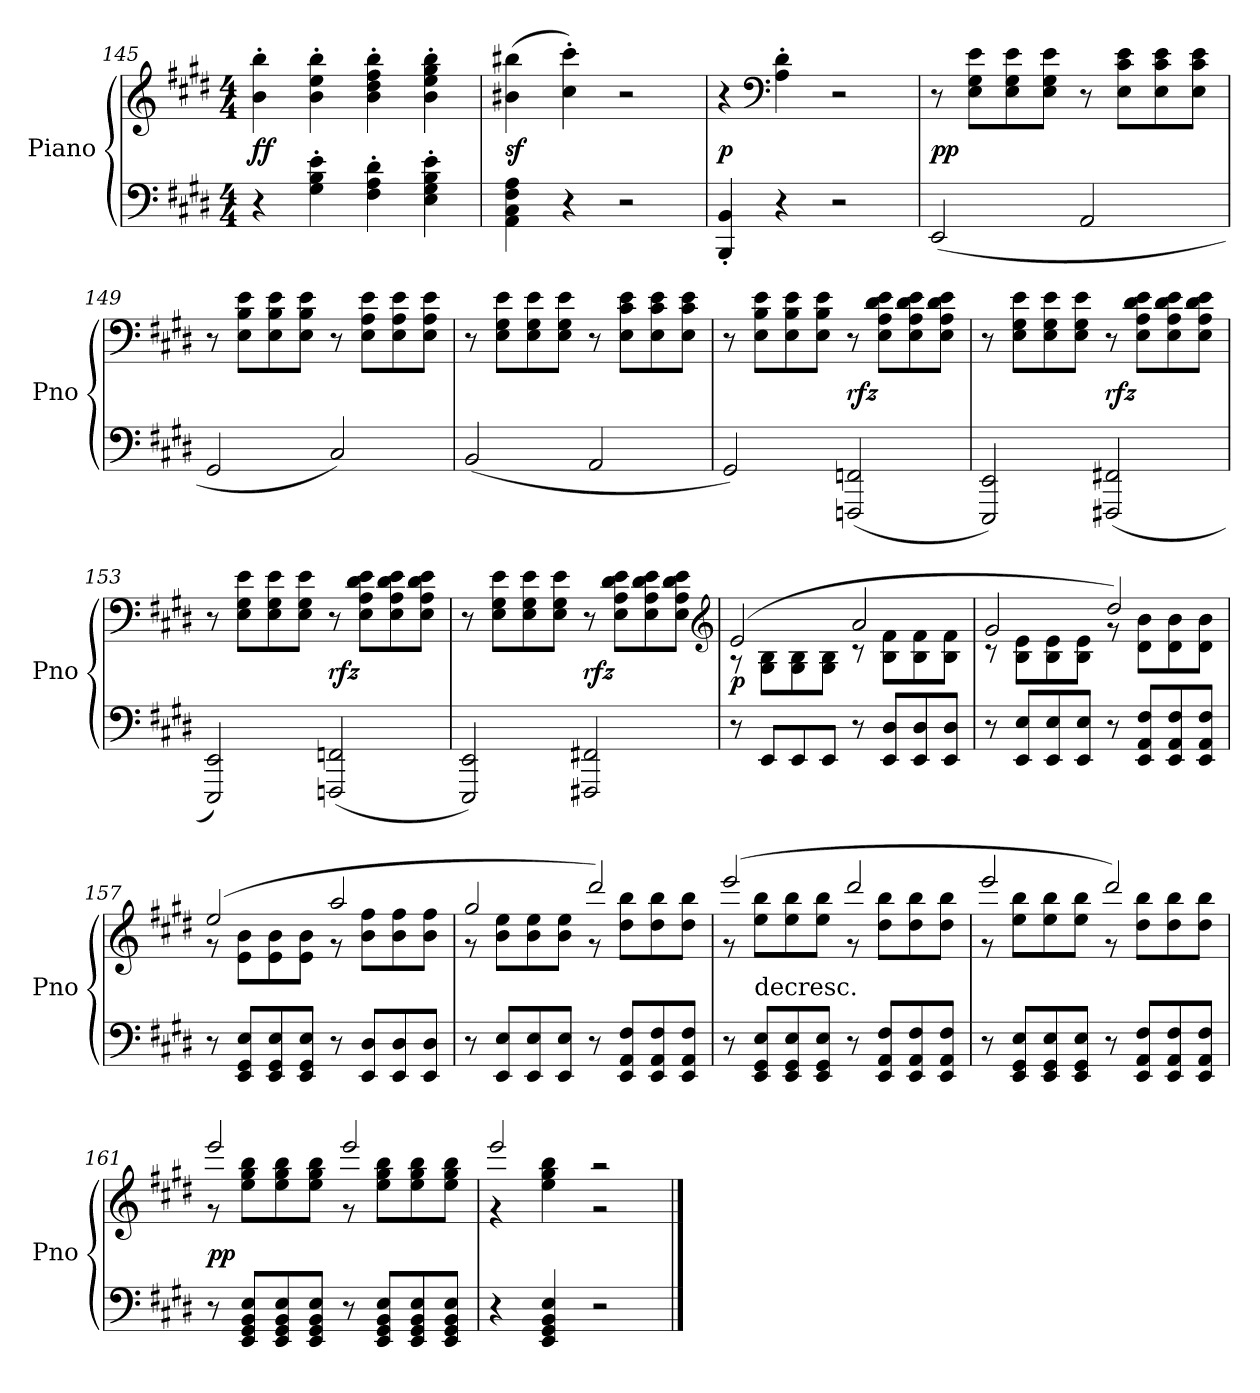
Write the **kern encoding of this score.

**kern	**kern	**dynam
*part1	*part1	*part1
*staff2	*staff1	*staff1/2
*I"Piano	*	*
*I'Pno	*	*
*clefF4	*clefG2	*
*k[f#c#g#d#]	*k[f#c#g#d#]	*
*E:	*E:	*
*M4/4	*M4/4	*
=145	=145	=145
4r	4b' 4bb'	ff
4G#' 4B' 4e'	4b' 4ee' 4bb'	.
4F#' 4A' 4d#'	4b' 4dd#' 4ff#' 4bb'	.
4E' 4G#' 4B' 4e'	4b' 4ee' 4gg#' 4bb'	.
=146	=146	=146
4AA 4C# 4F# 4A	(4b#X 4bb#X	sf
4r	4cc#' 4ccc#')	.
2r	2r	.
=147	=147	=147
4BBB' 4BB'	4r	p
*	*clefF4	*
4r	4A' 4d#'	.
2r	2r	.
!!LO:LB:g=z
=148	=148	=148
(2EE	8r	pp
.	8E 8G# 8eL	.
.	8E 8G# 8e	.
.	8E 8G# 8eJ	.
2AA	8r	.
.	8E 8c# 8eL	.
.	8E 8c# 8e	.
.	8E 8c# 8eJ	.
=149	=149	=149
2GG#	8r	.
.	8E 8B 8eL	.
.	8E 8B 8e	.
.	8E 8B 8eJ	.
2C#)	8r	.
.	8E 8A 8eL	.
.	8E 8A 8e	.
.	8E 8A 8eJ	.
=150	=150	=150
(2BB	8r	.
.	8E 8G# 8eL	.
.	8E 8G# 8e	.
.	8E 8G# 8eJ	.
2AA	8r	.
.	8E 8c# 8eL	.
.	8E 8c# 8e	.
.	8E 8c# 8eJ	.
=151	=151	=151
2GG#)	8r	.
.	8E 8B 8eL	.
.	8E 8B 8e	.
.	8E 8B 8eJ	.
(2FFFn 2FFn	8r	rfz
.	8E 8A 8d# 8eL	.
.	8E 8A 8d# 8e	.
.	8E 8A 8d# 8eJ	.
=152	=152	=152
2EEE 2EE)	8r	.
.	8E 8G# 8eL	.
.	8E 8G# 8e	.
.	8E 8G# 8eJ	.
(2FFF#X 2FF#X	8r	rfz
.	8E 8A 8d# 8eL	.
.	8E 8A 8d# 8e	.
.	8E 8A 8d# 8eJ	.
!!LO:LB:g=z
=153	=153	=153
2EEE 2EE)	8r	.
.	8E 8G# 8eL	.
.	8E 8G# 8e	.
.	8E 8G# 8eJ	.
(2FFFn 2FFn	8r	rfz
.	8E 8A 8d# 8eL	.
.	8E 8A 8d# 8e	.
.	8E 8A 8d# 8eJ	.
=154	=154	=154
2EEE 2EE)	8r	.
.	8E 8G# 8eL	.
.	8E 8G# 8e	.
.	8E 8G# 8eJ	.
2FFF#X 2FF#X	8r	rfz
.	8E 8A 8d# 8eL	.
.	8E 8A 8d# 8e	.
.	8E 8A 8d# 8eJ	.
*	*clefG2	*
=155	=155	=155
*	*^	*
8r	(2e	8r	p
8EEL	.	8G# 8BL	.
8EE	.	8G# 8B	.
8EEJ	.	8G# 8BJ	.
8r	2a	8rc	.
8EE 8D#L	.	8B 8f#L	.
8EE 8D#	.	8B 8f#	.
8EE 8D#J	.	8B 8f#J	.
=156	=156	=156	=156
8r	2g#	8rc	.
8EE 8EL	.	8B 8eL	.
8EE 8E	.	8B 8e	.
8EE 8EJ	.	8B 8eJ	.
8r	2dd#)	8rg	.
8EE 8AA 8F#L	.	8d# 8bL	.
8EE 8AA 8F#	.	8d# 8b	.
8EE 8AA 8F#J	.	8d# 8bJ	.
=157	=157	=157	=157
8r	(2ee	8rg	.
8EE 8GG# 8EL	.	8e 8bL	.
8EE 8GG# 8E	.	8e 8b	.
8EE 8GG# 8EJ	.	8e 8bJ	.
8r	2aa	8r	.
8EE 8D#L	.	8b 8ff#L	.
8EE 8D#	.	8b 8ff#	.
8EE 8D#J	.	8b 8ff#J	.
!!LO:LB:g=z	!!
=158	=158	=158	=158
8r	2gg#	8r	.
8EE 8EL	.	8b 8eeL	.
8EE 8E	.	8b 8ee	.
8EE 8EJ	.	8b 8eeJ	.
8r	2ddd#)	8r	.
8EE 8AA 8F#L	.	8dd# 8bbL	.
8EE 8AA 8F#	.	8dd# 8bb	.
8EE 8AA 8F#J	.	8dd# 8bbJ	.
=159	=159	=159	=159
8r	(2eee	8r	.
!	!	!LO:TX:c:t=decresc.	!
8EE 8GG# 8EL	.	8ee 8bbL	.
8EE 8GG# 8E	.	8ee 8bb	.
8EE 8GG# 8EJ	.	8ee 8bbJ	.
8r	2ddd#	8r	.
8EE 8AA 8F#L	.	8dd# 8bbL	.
8EE 8AA 8F#	.	8dd# 8bb	.
8EE 8AA 8F#J	.	8dd# 8bbJ	.
=160	=160	=160	=160
8r	2eee	8r	.
8EE 8GG# 8EL	.	8ee 8bbL	.
8EE 8GG# 8E	.	8ee 8bb	.
8EE 8GG# 8EJ	.	8ee 8bbJ	.
8r	2ddd#)	8r	.
8EE 8AA 8F#L	.	8dd# 8bbL	.
8EE 8AA 8F#	.	8dd# 8bb	.
8EE 8AA 8F#J	.	8dd# 8bbJ	.
=161	=161	=161	=161
8r	2eee	8r	pp
8EE 8GG# 8BB 8EL	.	8ee 8gg# 8bbL	.
8EE 8GG# 8BB 8E	.	8ee 8gg# 8bb	.
8EE 8GG# 8BB 8EJ	.	8ee 8gg# 8bbJ	.
8r	2eee	8r	.
8EE 8GG# 8BB 8EL	.	8ee 8gg# 8bbL	.
8EE 8GG# 8BB 8E	.	8ee 8gg# 8bb	.
8EE 8GG# 8BB 8EJ	.	8ee 8gg# 8bbJ	.
=162	=162	=162	=162
4r	2eee	4r	.
4EE 4GG# 4BB 4E	.	4ee 4gg# 4bb	.
2r	2r	2r	.
*	*v	*v	*
==	==	==
*-	*-	*-
